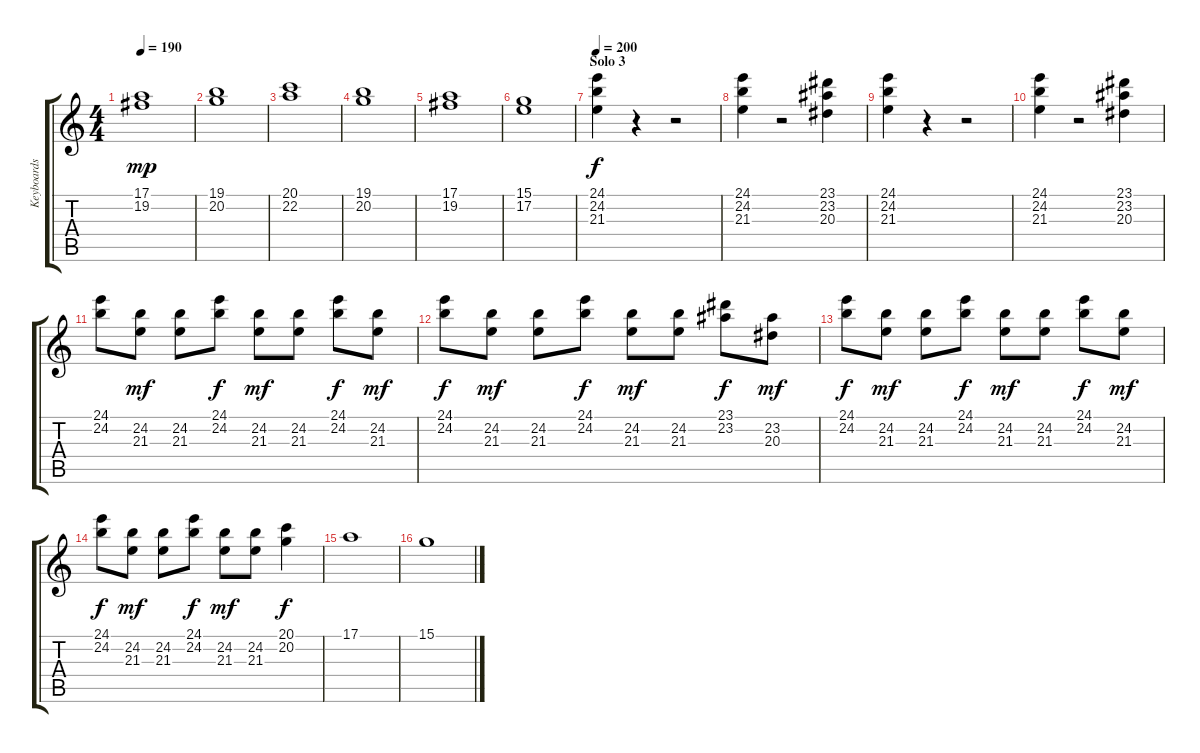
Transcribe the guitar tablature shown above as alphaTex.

\track ("Keyboards 2" "Keyboards ") {instrument stringensemble1}
\staff {score tabs}
\tuning (E4 B3 G3 D3 A2 E2) {hide}
\ts (4 4)
\tempo 190
\clef g2
\ks c
(17.1 19.2).1{dy mp} |
(19.1 20.2).1 |
(20.1 22.2).1 |
(19.1 20.2).1 |
(17.1 19.2).1 |
(15.1 17.2).1 |
\section ("" "Solo 3")
\tempo 200
(24.1 24.2 21.3).4{dy f} r.4 r.2 |
(24.1 24.2 21.3).4 r.2 (23.1 23.2 20.3).4 |
(24.1 24.2 21.3).4 r.4 r.2 |
(24.1 24.2 21.3).4 r.2 (23.1 23.2 20.3).4 |
(24.1 24.2).8 (24.2 21.3).8{dy mf} (24.2 21.3).8 (24.1 24.2).8{dy f} (24.2 21.3).8{dy mf} (24.2 21.3).8 (24.1 24.2).8{dy f} (24.2 21.3).8{dy mf} |
(24.1 24.2).8{dy f} (24.2 21.3).8{dy mf} (24.2 21.3).8 (24.1 24.2).8{dy f} (24.2 21.3).8{dy mf} (24.2 21.3).8 (23.1 23.2).8{dy f} (23.2 20.3).8{dy mf} |
(24.1 24.2).8{dy f} (24.2 21.3).8{dy mf} (24.2 21.3).8 (24.1 24.2).8{dy f} (24.2 21.3).8{dy mf} (24.2 21.3).8 (24.1 24.2).8{dy f} (24.2 21.3).8{dy mf} |
(24.1 24.2).8{dy f} (24.2 21.3).8{dy mf} (24.2 21.3).8 (24.1 24.2).8{dy f} (24.2 21.3).8{dy mf} (24.2 21.3).8 (20.1 20.2).4{dy f} |
17.1.1 |
15.1.1
